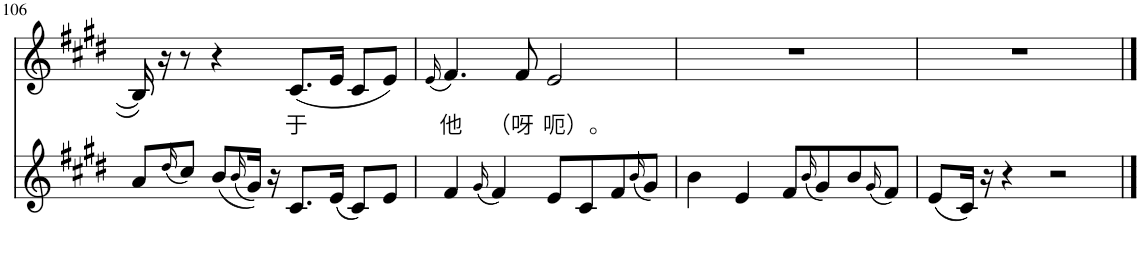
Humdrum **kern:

**kern	**kern	**text
*part2	*part1	*part1
*staff2	*staff1	*staff1
*I"Piano	*I"Piano	*
*I'Pno	*I'Pno	*
!!LO:PB:g=z
*clefG2	*clefG2	*
*k[f#c#g#d#]	*k[f#c#g#d#]	*
*M4/4	*M4/4	*
=106	=106	=106
8a/L	16B/]	.
.	16r	.
(16qdd#/	.	.
8cc#/J)	8r	.
(8b/L	4r	.
(16qb/	.	.
16g#/Jk))	.	.
16r	.	.
!	!	!LO:LY:b
8.c#/L	(8.c#/L	于
(16e/Jk	16e/Jk	.
8c#/L)	8c#/L	.
8e/J	8e/J)	.
=107	=107	=107
.	(16qe/	.
!	!	!LO:LY:b
4f#/	4.f#/)	他
(16qg#/	.	.
4f#/)	.	.
!	!	!LO:LY:b
.	8f#/	（呀
!	!	!LO:LY:b
8e/L	2e/	呃）。
8c#/	.	.
8f#/	.	.
(16qb/	.	.
8g#/J)	.	.
=108	=108	=108
4b\	1r	.
4e/	.	.
8f#/L	.	.
(16qb/	.	.
8g#/)	.	.
8b/	.	.
(16qg#/	.	.
8f#/J)	.	.
=109	=109	=109
(8e/L	1r	.
16c#/Jk)	.	.
16r	.	.
4r	.	.
2r	.	.
==	==	==
*-	*-	*-
